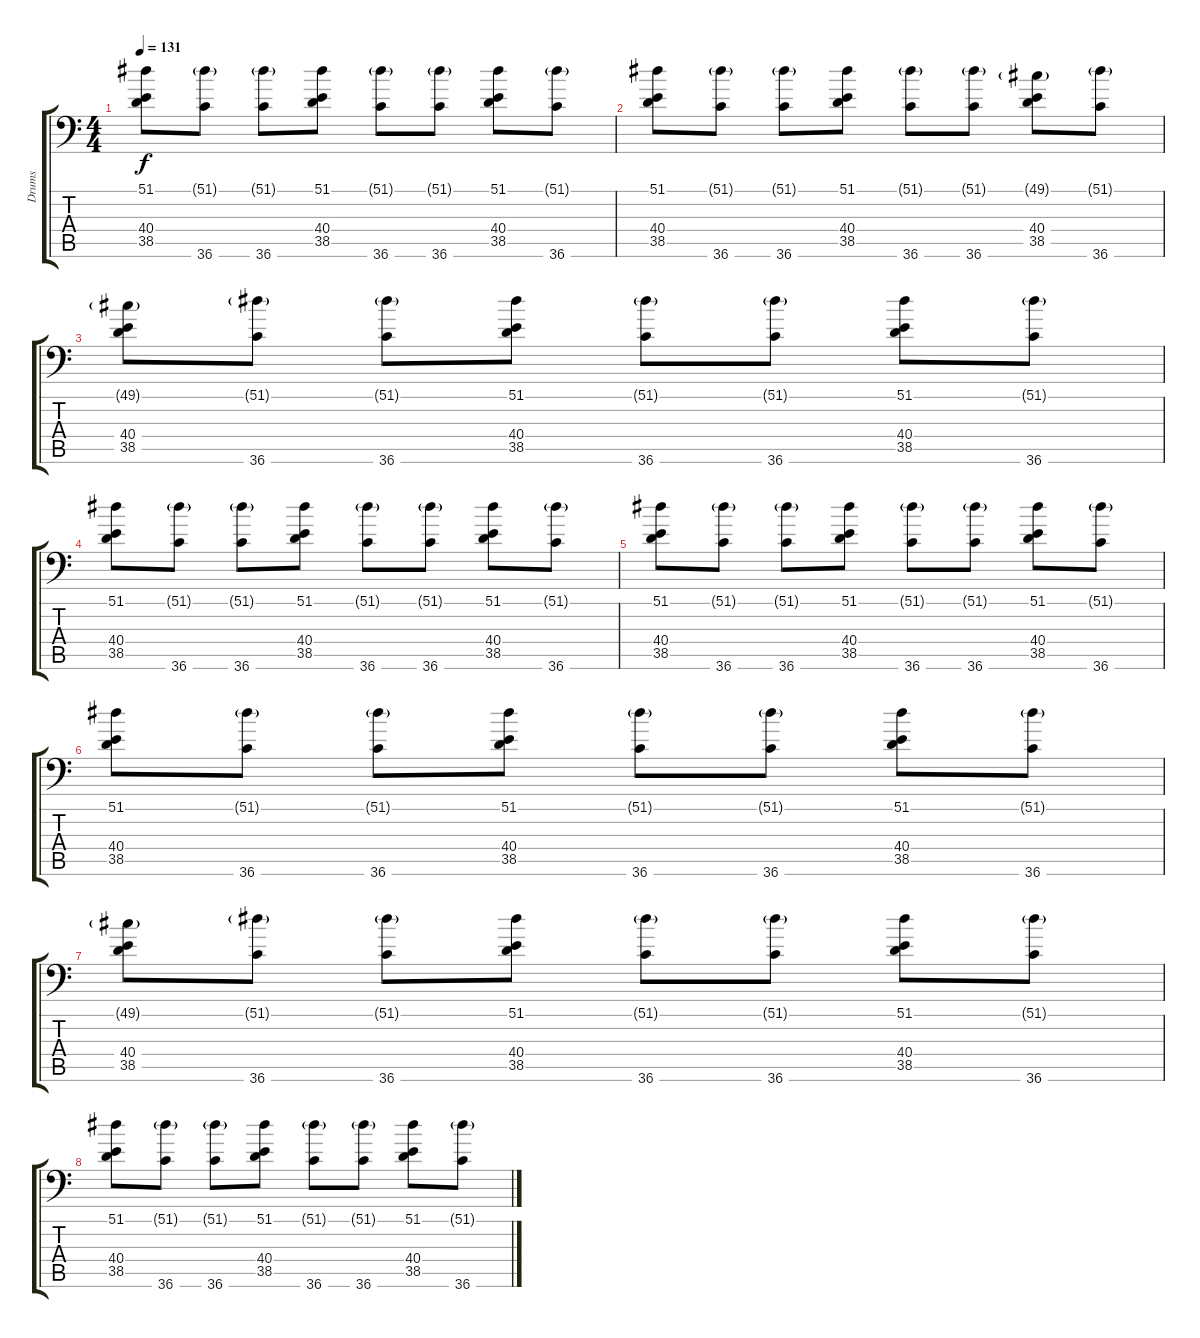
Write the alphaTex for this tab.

\track ("Drums" "Drums") {instrument acousticgrandpiano}
\staff {score tabs}
\tuning (C-1 C-1 C-1 C-1 C-1 C-1) {hide}
\ts (4 4)
\tempo 131
\clef f4
\ks c
(51.1 40.4 38.5).8{dy f} (51.1{g} 36.6).8 (51.1{g} 36.6).8 (51.1 40.4 38.5).8 (51.1{g} 36.6).8 (51.1{g} 36.6).8 (51.1 40.4 38.5).8 (51.1{g} 36.6).8 |
(51.1 40.4 38.5).8 (51.1{g} 36.6).8 (51.1{g} 36.6).8 (51.1 40.4 38.5).8 (51.1{g} 36.6).8 (51.1{g} 36.6).8 (49.1{g} 40.4 38.5).8 (51.1{g} 36.6).8 |
(49.1{g} 40.4 38.5).8 (51.1{g} 36.6).8 (51.1{g} 36.6).8 (51.1 40.4 38.5).8 (51.1{g} 36.6).8 (51.1{g} 36.6).8 (51.1 40.4 38.5).8 (51.1{g} 36.6).8 |
(51.1 40.4 38.5).8 (51.1{g} 36.6).8 (51.1{g} 36.6).8 (51.1 40.4 38.5).8 (51.1{g} 36.6).8 (51.1{g} 36.6).8 (51.1 40.4 38.5).8 (51.1{g} 36.6).8 |
(51.1 40.4 38.5).8 (51.1{g} 36.6).8 (51.1{g} 36.6).8 (51.1 40.4 38.5).8 (51.1{g} 36.6).8 (51.1{g} 36.6).8 (51.1 40.4 38.5).8 (51.1{g} 36.6).8 |
(51.1 40.4 38.5).8 (51.1{g} 36.6).8 (51.1{g} 36.6).8 (51.1 40.4 38.5).8 (51.1{g} 36.6).8 (51.1{g} 36.6).8 (51.1 40.4 38.5).8 (51.1{g} 36.6).8 |
(49.1{g} 40.4 38.5).8 (51.1{g} 36.6).8 (51.1{g} 36.6).8 (51.1 40.4 38.5).8 (51.1{g} 36.6).8 (51.1{g} 36.6).8 (51.1 40.4 38.5).8 (51.1{g} 36.6).8 |
(51.1 40.4 38.5).8 (51.1{g} 36.6).8 (51.1{g} 36.6).8 (51.1 40.4 38.5).8 (51.1{g} 36.6).8 (51.1{g} 36.6).8 (51.1 40.4 38.5).8 (51.1{g} 36.6).8
